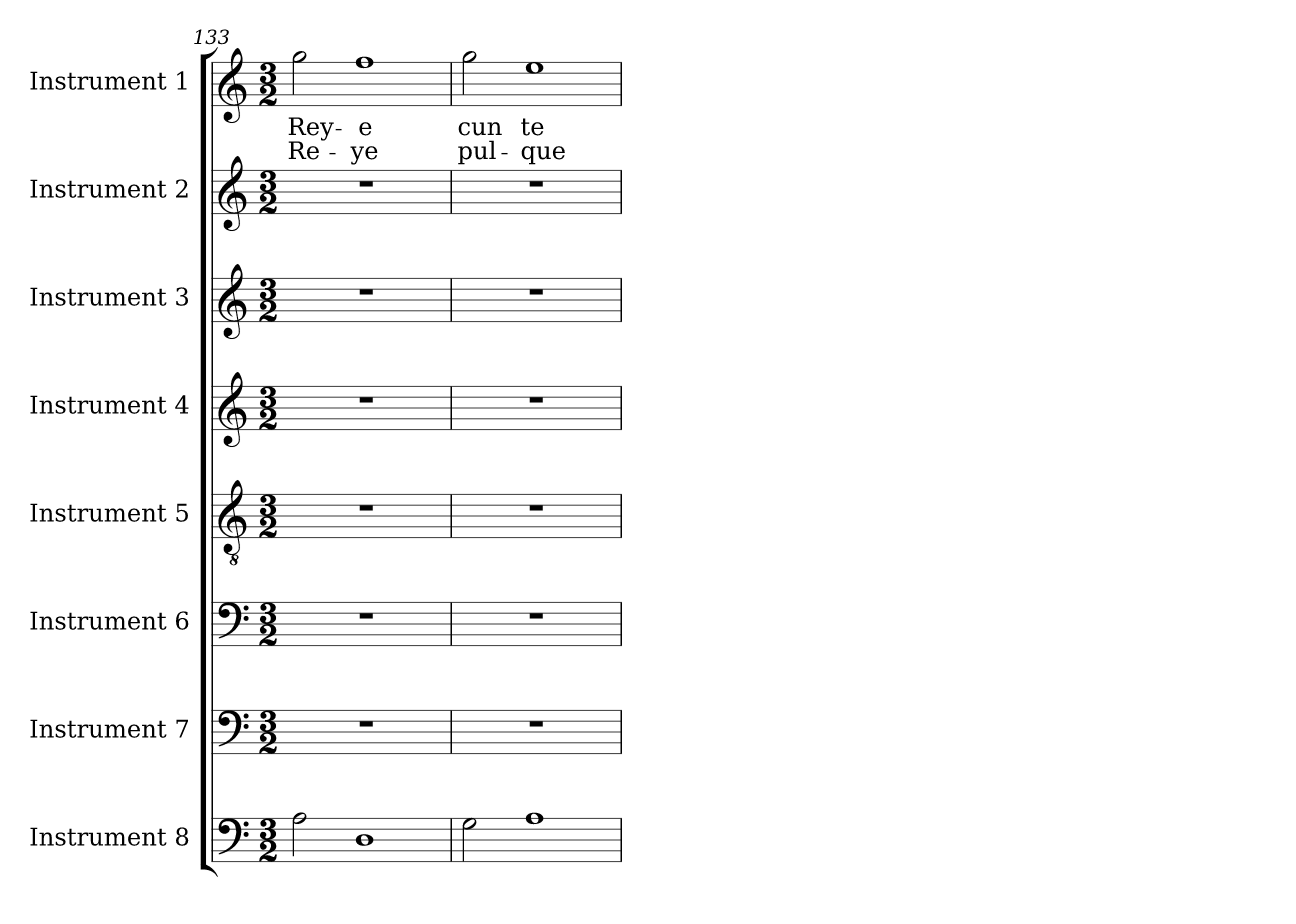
**kern	**kern	**kern	**kern	**kern	**kern	**kern	**kern	**text	**text
*part8	*part7	*part6	*part5	*part4	*part3	*part2	*part1	*part1	*part1
*staff8	*staff7	*staff6	*staff5	*staff4	*staff3	*staff2	*staff1	*staff1	*staff1
*I"Instrument 8	*I"Instrument 7	*I"Instrument 6	*I"Instrument 5	*I"Instrument 4	*I"Instrument 3	*I"Instrument 2	*I"Instrument 1	*	*
*clefF4	*clefF4	*clefF4	*clefGv2	*clefG2	*clefG2	*clefG2	*clefG2	*	*
*k[]	*k[]	*k[]	*k[]	*k[]	*k[]	*k[]	*k[]	*	*
*C:	*C:	*C:	*C:	*C:	*C:	*C:	*C:	*	*
*M3/2	*M3/2	*M3/2	*M3/2	*M3/2	*M3/2	*M3/2	*M3/2	*	*
=133	=133	=133	=133	=133	=133	=133	=133	=133	=133
!	!	!	!	!	!	!	!	!LO:LY:b:cj	!LO:LY:b:cj
2A\	1.r	1.r	1.r	1.r	1.r	1.r	2gg\	Rey-	-Re-
!	!	!	!	!	!	!	!	!LO:LY:b:cj	!LO:LY:b:cj
1D	.	.	.	.	.	.	1ff	-e	ye
=134	=134	=134	=134	=134	=134	=134	=134	=134	=134
!	!	!	!	!	!	!	!	!LO:LY:b:cj	!LO:LY:b:cj
2G\	1.r	1.r	1.r	1.r	1.r	1.r	2gg\	cun	pul-
!	!	!	!	!	!	!	!	!LO:LY:b:cj	!LO:LY:b:cj
1A	.	.	.	.	.	.	1ee	-te-	-que
=	=	=	=	=	=	=	=	=	=
*-	*-	*-	*-	*-	*-	*-	*-	*-	*-
